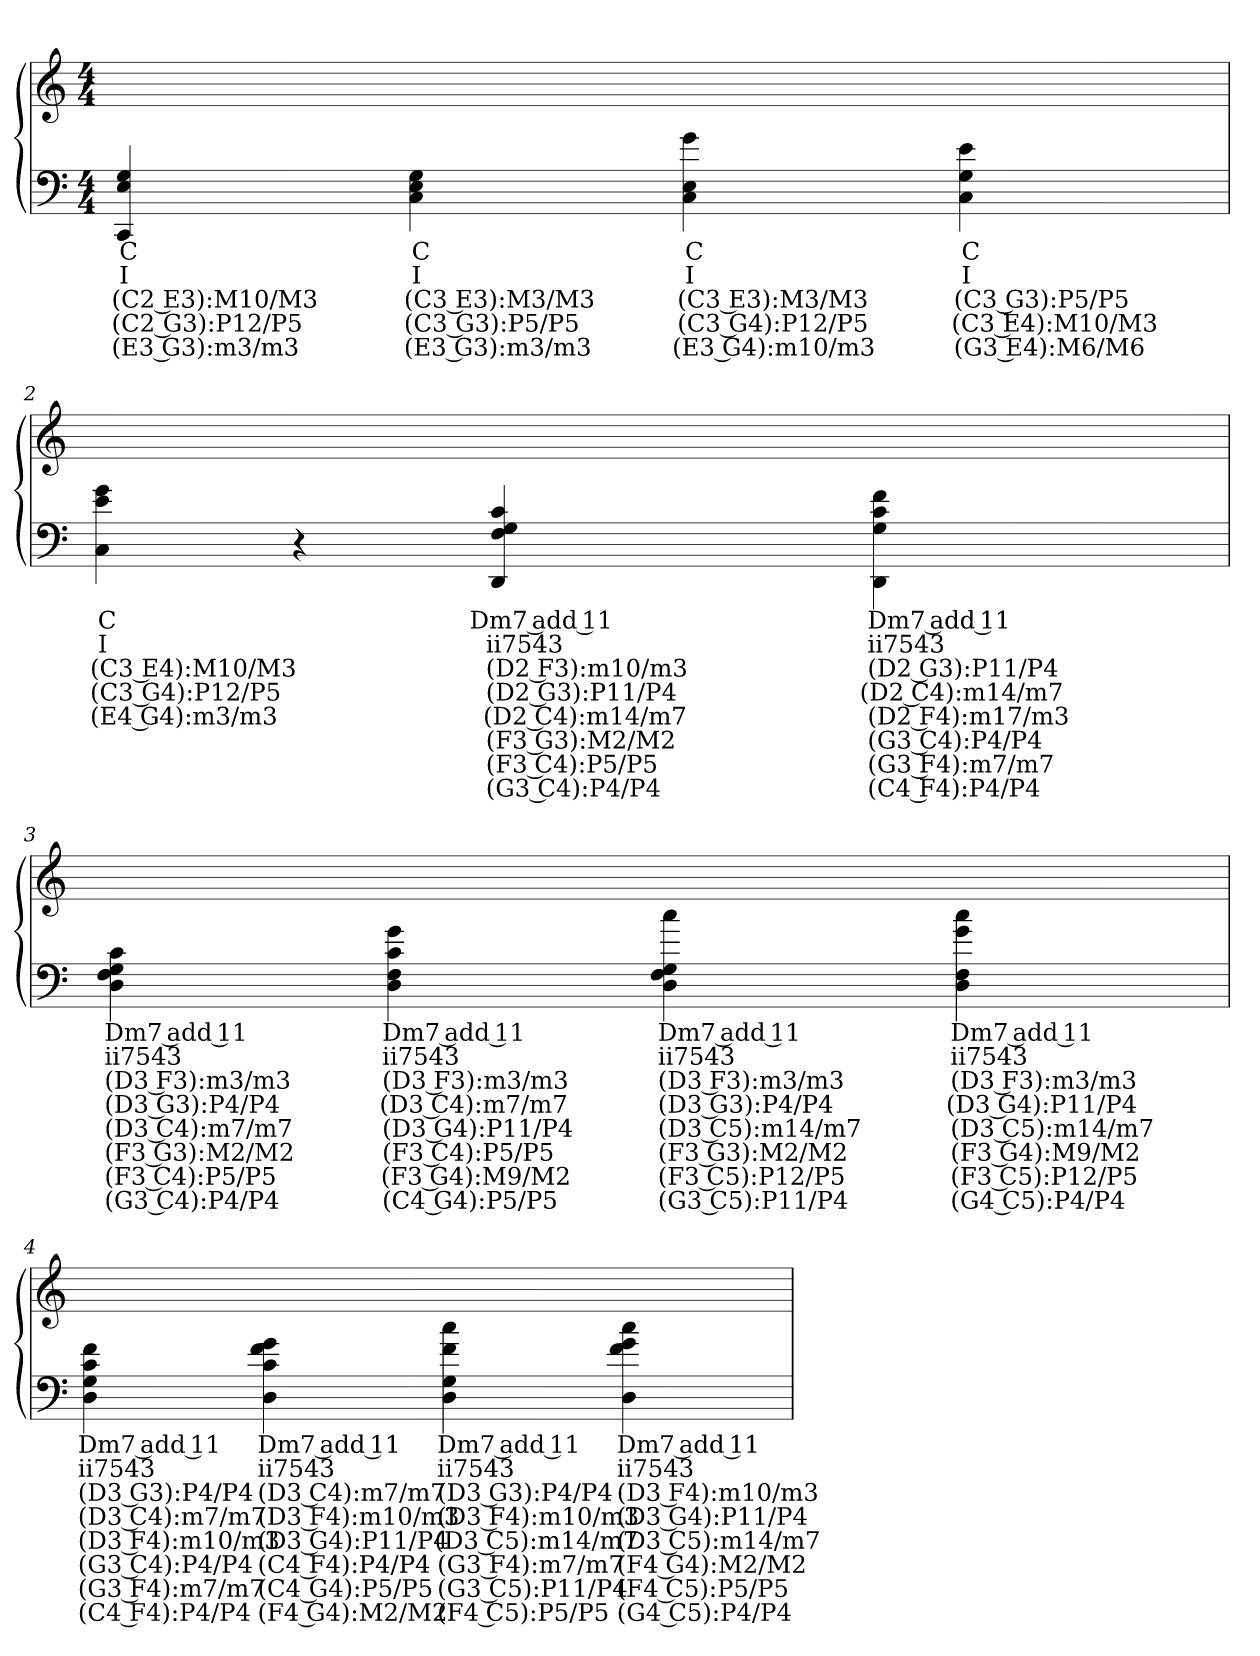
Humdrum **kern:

**kern	**text	**text	**text	**text	**text	**text	**text	**text	**kern
*part2	*part2	*part2	*part2	*part2	*part2	*part2	*part2	*part2	*part1
*staff2	*staff2	*staff2	*staff2	*staff2	*staff2	*staff2	*staff2	*staff2	*staff1
*clefF4	*	*	*	*	*	*	*	*	*clefG2
*k[]	*	*	*	*	*	*	*	*	*k[]
*C:	*	*	*	*	*	*	*	*	*C:
*M4/4	*	*	*	*	*	*	*	*	*M4/4
*MM60	*	*	*	*	*	*	*	*	*MM60
=1	=1	=1	=1	=1	=1	=1	=1	=1	=1
4CC 4E 4G	C	I	(C2 E3):M10/M3	(C2 G3):P12/P5	(E3 G3):m3/m3	.	.	.	1ryy
4C 4E 4G	C	I	(C3 E3):M3/M3	(C3 G3):P5/P5	(E3 G3):m3/m3	.	.	.	.
4C 4E 4g	C	I	(C3 E3):M3/M3	(C3 G4):P12/P5	(E3 G4):m10/m3	.	.	.	.
4C 4G 4e	C	I	(C3 G3):P5/P5	(C3 E4):M10/M3	(G3 E4):M6/M6	.	.	.	.
=2	=2	=2	=2	=2	=2	=2	=2	=2	=2
4C 4e 4g	C	I	(C3 E4):M10/M3	(C3 G4):P12/P5	(E4 G4):m3/m3	.	.	.	1ryy
4r	.	.	.	.	.	.	.	.	.
4DD 4F 4G 4c	Dm7 add 11	ii7543	(D2 F3):m10/m3	(D2 G3):P11/P4	(D2 C4):m14/m7	(F3 G3):M2/M2	(F3 C4):P5/P5	(G3 C4):P4/P4	.
4DD 4G 4c 4f	Dm7 add 11	ii7543	(D2 G3):P11/P4	(D2 C4):m14/m7	(D2 F4):m17/m3	(G3 C4):P4/P4	(G3 F4):m7/m7	(C4 F4):P4/P4	.
=3	=3	=3	=3	=3	=3	=3	=3	=3	=3
4D 4F 4G 4c	Dm7 add 11	ii7543	(D3 F3):m3/m3	(D3 G3):P4/P4	(D3 C4):m7/m7	(F3 G3):M2/M2	(F3 C4):P5/P5	(G3 C4):P4/P4	1ryy
4D 4F 4c 4g	Dm7 add 11	ii7543	(D3 F3):m3/m3	(D3 C4):m7/m7	(D3 G4):P11/P4	(F3 C4):P5/P5	(F3 G4):M9/M2	(C4 G4):P5/P5	.
4D 4F 4G 4cc	Dm7 add 11	ii7543	(D3 F3):m3/m3	(D3 G3):P4/P4	(D3 C5):m14/m7	(F3 G3):M2/M2	(F3 C5):P12/P5	(G3 C5):P11/P4	.
4D 4F 4g 4cc	Dm7 add 11	ii7543	(D3 F3):m3/m3	(D3 G4):P11/P4	(D3 C5):m14/m7	(F3 G4):M9/M2	(F3 C5):P12/P5	(G4 C5):P4/P4	.
=4	=4	=4	=4	=4	=4	=4	=4	=4	=4
4D 4G 4c 4f	Dm7 add 11	ii7543	(D3 G3):P4/P4	(D3 C4):m7/m7	(D3 F4):m10/m3	(G3 C4):P4/P4	(G3 F4):m7/m7	(C4 F4):P4/P4	1ryy
4D 4c 4f 4g	Dm7 add 11	ii7543	(D3 C4):m7/m7	(D3 F4):m10/m3	(D3 G4):P11/P4	(C4 F4):P4/P4	(C4 G4):P5/P5	(F4 G4):M2/M2	.
4D 4G 4f 4cc	Dm7 add 11	ii7543	(D3 G3):P4/P4	(D3 F4):m10/m3	(D3 C5):m14/m7	(G3 F4):m7/m7	(G3 C5):P11/P4	(F4 C5):P5/P5	.
4D 4f 4g 4cc	Dm7 add 11	ii7543	(D3 F4):m10/m3	(D3 G4):P11/P4	(D3 C5):m14/m7	(F4 G4):M2/M2	(F4 C5):P5/P5	(G4 C5):P4/P4	.
=	=	=	=	=	=	=	=	=	=
*-	*-	*-	*-	*-	*-	*-	*-	*-	*-
